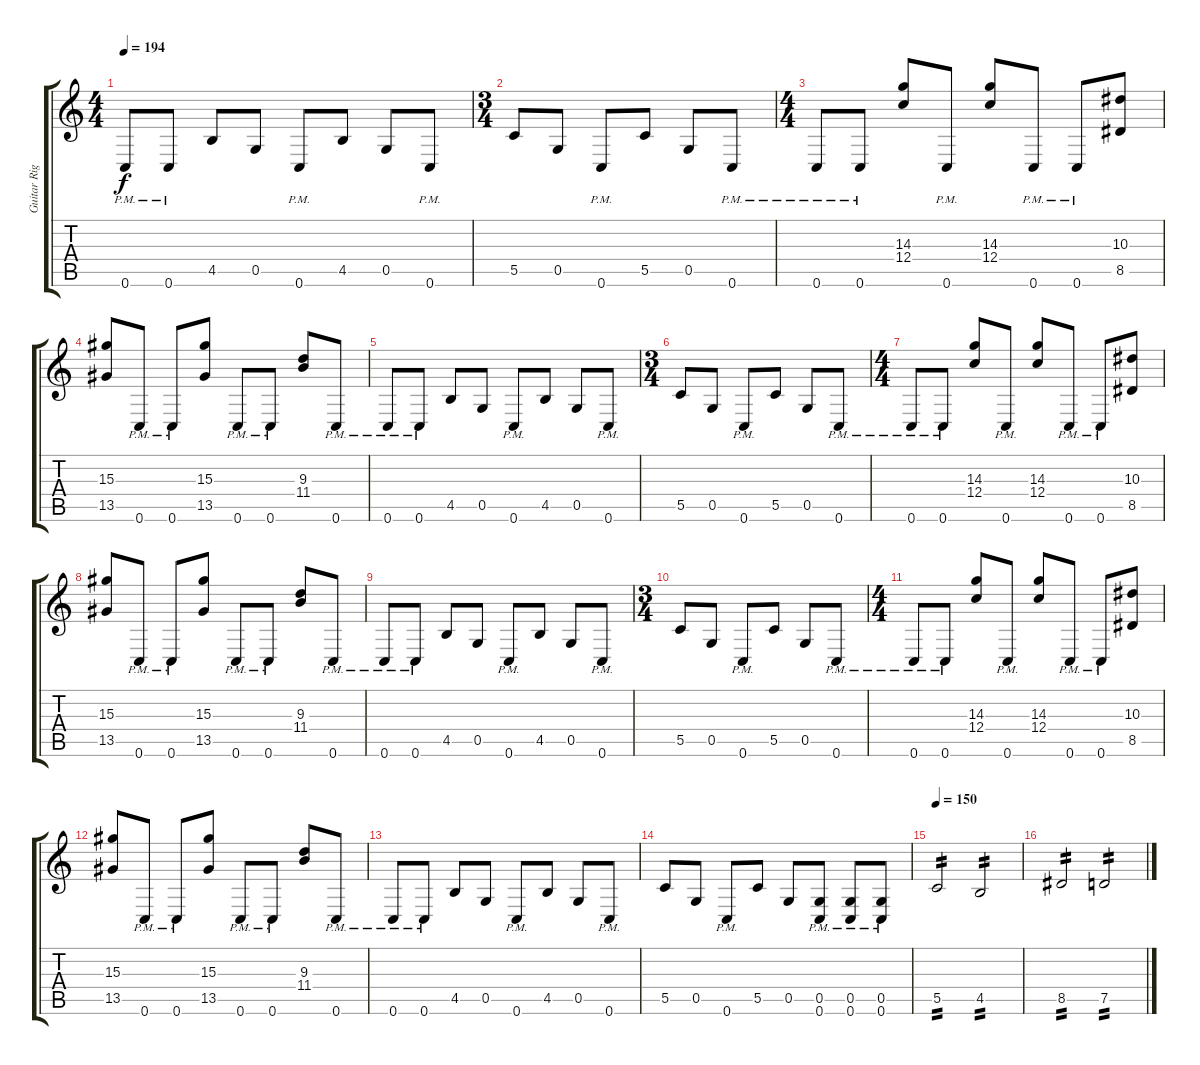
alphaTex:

\track ("Guitar Right" "Guitar Rig") {instrument overdrivenguitar}
\staff {score tabs}
\tuning (D4 A3 F3 C3 G2 C2) {hide}
\ts (4 4)
\tempo 194
\clef g2
\ks c
0.6{pm}.8{dy f} 0.6{pm}.8 4.5.8 0.5.8 0.6{pm}.8 4.5.8 0.5.8 0.6{pm}.8 |
\ts (3 4)
5.5.8 0.5.8 0.6{pm}.8 5.5.8 0.5.8 0.6{pm}.8 |
\ts (4 4)
0.6{pm}.8 0.6{pm}.8 (14.3 12.4).8 0.6{pm}.8 (14.3 12.4).8 0.6{pm}.8 0.6{pm}.8 (10.3 8.5).8 |
(15.3 13.5).8 0.6{pm}.8 0.6{pm}.8 (15.3 13.5).8 0.6{pm}.8 0.6{pm}.8 (9.3 11.4).8 0.6{pm}.8 |
0.6{pm}.8 0.6{pm}.8 4.5.8 0.5.8 0.6{pm}.8 4.5.8 0.5.8 0.6{pm}.8 |
\ts (3 4)
5.5.8 0.5.8 0.6{pm}.8 5.5.8 0.5.8 0.6{pm}.8 |
\ts (4 4)
0.6{pm}.8 0.6{pm}.8 (14.3 12.4).8 0.6{pm}.8 (14.3 12.4).8 0.6{pm}.8 0.6{pm}.8 (10.3 8.5).8 |
(15.3 13.5).8 0.6{pm}.8 0.6{pm}.8 (15.3 13.5).8 0.6{pm}.8 0.6{pm}.8 (9.3 11.4).8 0.6{pm}.8 |
0.6{pm}.8 0.6{pm}.8 4.5.8 0.5.8 0.6{pm}.8 4.5.8 0.5.8 0.6{pm}.8 |
\ts (3 4)
5.5.8 0.5.8 0.6{pm}.8 5.5.8 0.5.8 0.6{pm}.8 |
\ts (4 4)
0.6{pm}.8 0.6{pm}.8 (14.3 12.4).8 0.6{pm}.8 (14.3 12.4).8 0.6{pm}.8 0.6{pm}.8 (10.3 8.5).8 |
(15.3 13.5).8 0.6{pm}.8 0.6{pm}.8 (15.3 13.5).8 0.6{pm}.8 0.6{pm}.8 (9.3 11.4).8 0.6{pm}.8 |
0.6{pm}.8 0.6{pm}.8 4.5.8 0.5.8 0.6{pm}.8 4.5.8 0.5.8 0.6{pm}.8 |
5.5.8 0.5.8 0.6{pm}.8 5.5.8 0.5.8 (0.5{pm} 0.6{pm}).8 (0.5{pm} 0.6{pm}).8 (0.5{pm} 0.6{pm}).8 |
\tempo 150
5.5.2{tp 2} 4.5.2{tp 2} |
8.5.2{tp 2} 7.5.2{tp 2}
